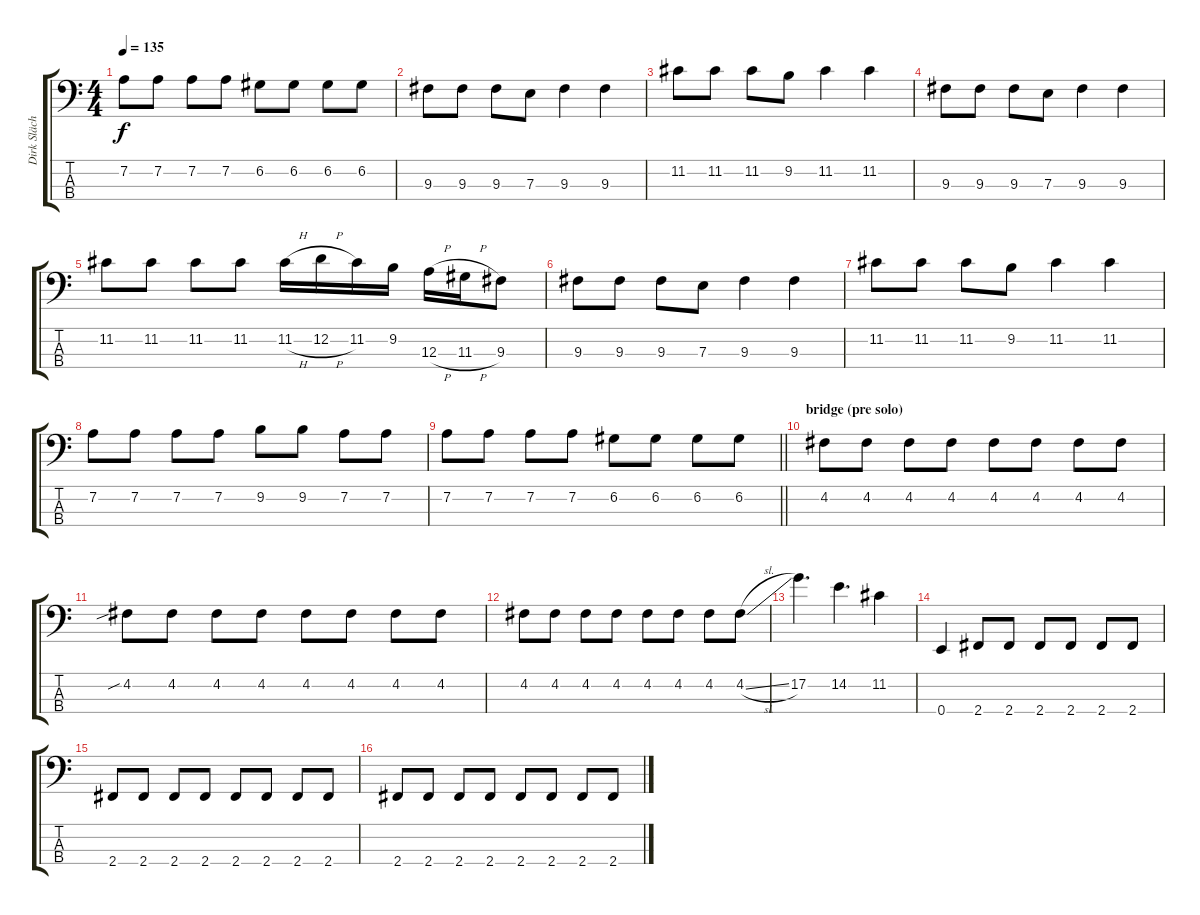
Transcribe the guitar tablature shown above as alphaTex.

\track ("Dirk Slächter" "Dirk Släch") {instrument electricbassfinger}
\staff {score tabs}
\tuning (G2 D2 A1 E1) {hide}
\ts (4 4)
\tempo 135
\clef f4
\ks c
7.2.8{dy f} 7.2.8 7.2.8 7.2.8 6.2.8 6.2.8 6.2.8 6.2.8 |
9.3.8 9.3.8 9.3.8 7.3.8 9.3.4 9.3.4 |
11.2.8 11.2.8 11.2.8 9.2.8 11.2.4 11.2.4 |
9.3.8 9.3.8 9.3.8 7.3.8 9.3.4 9.3.4 |
11.2.8 11.2.8 11.2.8 11.2.8 11.2{h}.16 12.2{h}.16 11.2.16 9.2.16 12.3{h}.16 11.3{h}.16 9.3.8 |
9.3.8 9.3.8 9.3.8 7.3.8 9.3.4 9.3.4 |
11.2.8 11.2.8 11.2.8 9.2.8 11.2.4 11.2.4 |
7.2.8 7.2.8 7.2.8 7.2.8 9.2.8 9.2.8 7.2.8 7.2.8 |
\barLineRight lightlight
7.2.8 7.2.8 7.2.8 7.2.8 6.2.8 6.2.8 6.2.8 6.2.8 |
\section ("" "bridge (pre solo)")
4.2.8 4.2.8 4.2.8 4.2.8 4.2.8 4.2.8 4.2.8 4.2.8 |
4.2{sib}.8 4.2.8 4.2.8 4.2.8 4.2.8 4.2.8 4.2.8 4.2.8 |
4.2.8 4.2.8 4.2.8 4.2.8 4.2.8 4.2.8 4.2.8 4.2{sl}.8 |
17.2.4{d} 14.2.4{d} 11.2.4 |
0.4.4 2.4.8 2.4.8 2.4.8 2.4.8 2.4.8 2.4.8 |
2.4.8 2.4.8 2.4.8 2.4.8 2.4.8 2.4.8 2.4.8 2.4.8 |
2.4.8 2.4.8 2.4.8 2.4.8 2.4.8 2.4.8 2.4.8 2.4.8
